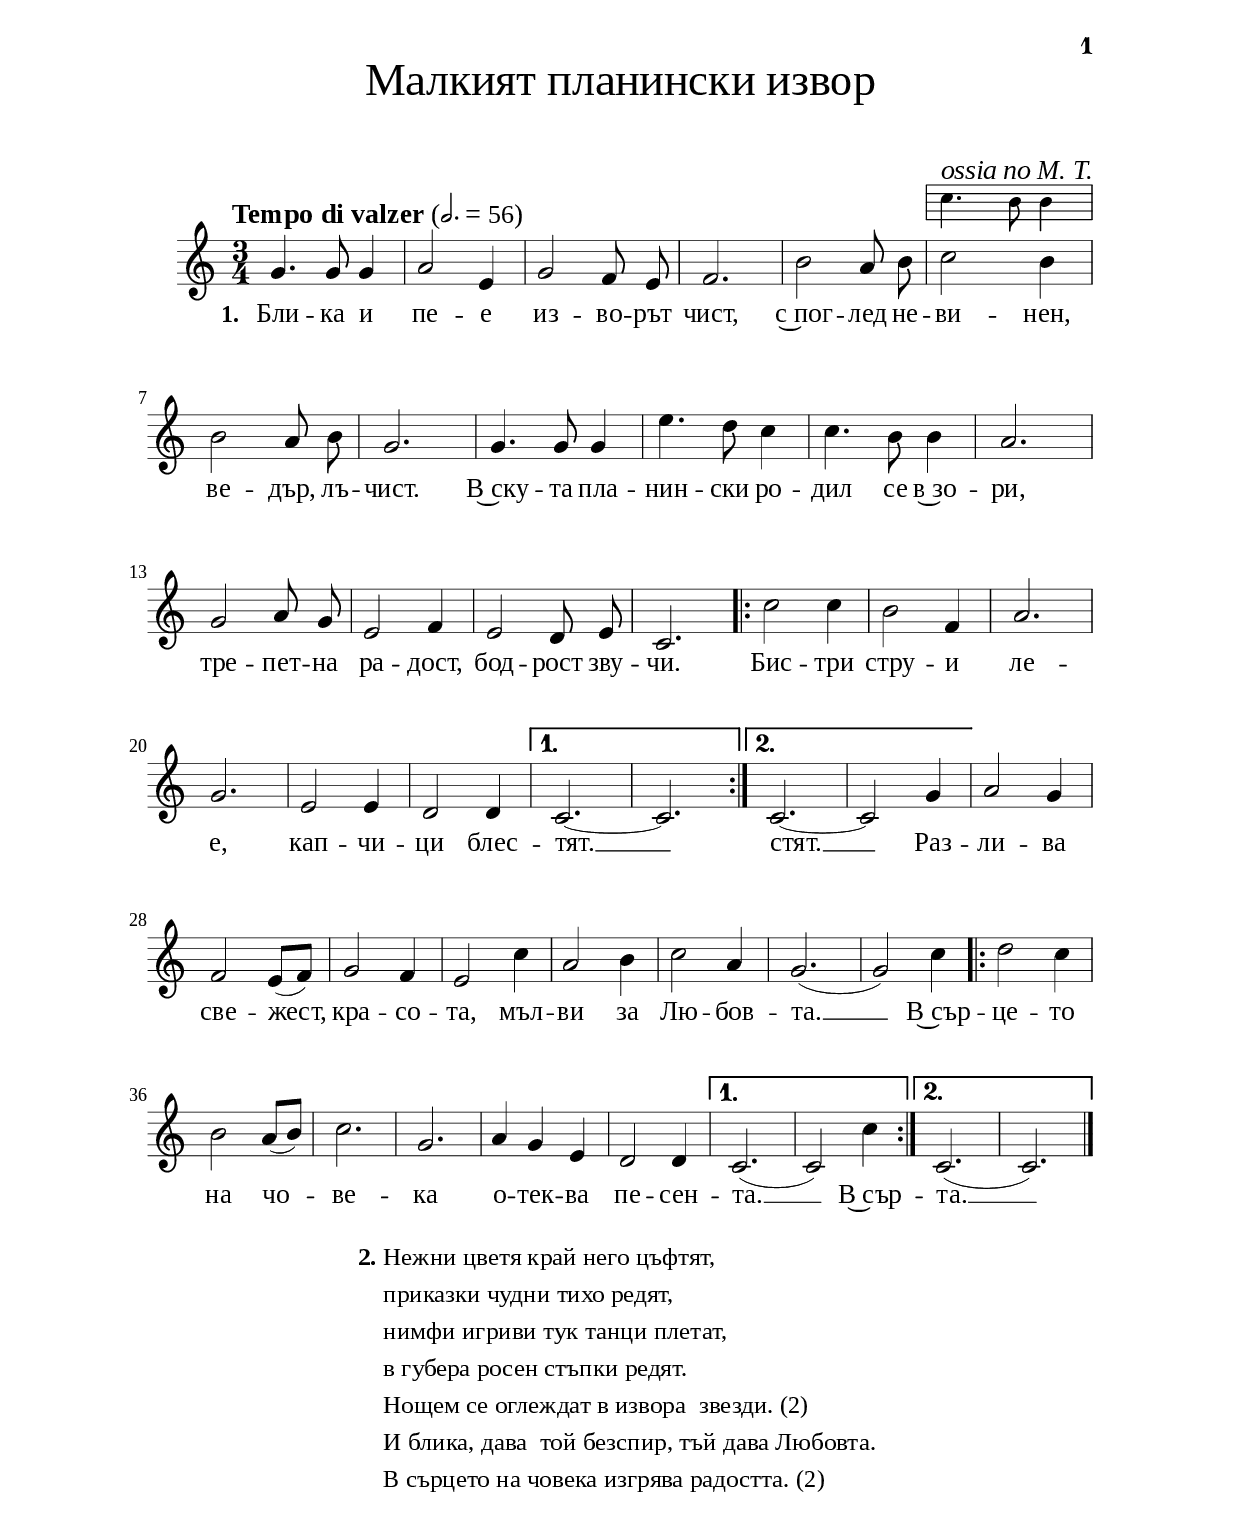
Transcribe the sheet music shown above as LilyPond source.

\version "2.24.4"

% include paper part and global functions
\include "include/globals.ily"

\bookpart {
  \label #'ref165
  \tocItem \markup "Малкият планински извор"
  \include "include/bookpart-paper.ily"
  \score {
    \include "include/score-layout.ily"

    \new Staff = main \relative  c'{
      \clef treble
      \key c \major
      \time 3/4
      \tempoFunc "Tempo di valzer" 2. "56"
      \autoBeamOff
      g'4. g8 g4 | % 2
      a2 e4 | % 3
      g2 f8 e8 | % 4
      f2. | % 5
      b2 a8  b8 | % 6
      <<
        { c2  b4 }

        \new Staff \with {
          \override VerticalAxisGroup.default-staff-staff-spacing =
          #'((basic-distance . 5.5)
             (padding . -10))
          \remove "Time_signature_engraver"
          alignAboveContext = #"main"
          fontSize = #-1.5
          \override StaffSymbol.staff-space = #(magstep -2)
          \override StaffSymbol.thickness = #(magstep -2)
          firstClef = ##f
        }
        {\autoBeamOff c4. ^\markup { \large \italic "ossia по М. Т." } b8 b4}
      >>
      \break | % 7
      b2 a8  b8 | % 8
      g2. | % 9
      g4. g8 g4 |
      e'4.  d8  c4 | % 11
      c4.  b8  b4 | % 12
      a2. \break | % 13
      g2 a8 g8 | % 14
      e2 f4 | % 15
      e2 d8 e8 | % 16
      c2. \repeat volta 2 {
        | % 17
        c'2  c4 | % 18
        b2 f4  | % 19
        a2. \break |
        g2. | % 21
        e2 e4 | % 22
        d2 d4
      }
      \alternative {
        {
          | % 23
          c2. ~ | % 24
          c2.
        }
        {
          | % 25
          c2. ~ | % 26
          c2 g'4
        }
      }
      a2 g4 \break | % 28
      f2 e8 ([ f8] ) | % 29
      g2 f4 |
      e2  c'4 | % 31
      a2  b4 | % 32
      c2 a4 | % 33
      g2. ( | % 34
      g2 )  c4
      \repeat volta 2 {
        | % 35
        d2  c4 \break | % 36
        b2 a8 [(  b8 )] | % 37
        c2. | % 38
        g2. | % 39
        a4 g4 e4 |
        d2 d4
      }

      \alternative {
        {
          | % 41
          c2. ( | % 42
          c2 )  c'4
        }
        {
          | % 43
          c,2. ( | % 44
          c2. )
        }
      }
      \bar "|."
    }

    \addlyrics {
      \set stanza = "1. " Бли -- ка и пе -- е из -- во --
      рът чист, с~пог -- лед не -- ви --
      нен, ве -- дър, лъ -- чист. В~ску --
      та пла -- нин -- ски ро -- дил се
      в~зо -- ри, тре -- пет -- на ра --
      дост, бод -- рост зву -- чи. Бис --
      три стру -- и ле -- е, кап -- чи --
      ци блес -- тят. __   стят. __   Раз --
      ли -- ва све -- жест,  кра -- со
      -- та, мъл -- ви за Лю -- бов -- та. __
      В~сър -- це -- то на чо -- ве
      -- ка о -- тек -- ва пе -- сен -- та. __
      В~сър -- та. __

    }

    \header {
      title = \titleFunc #'ref_desc_17 "Малкият планински извор" "Malkijat planinski izvor"
    }

    \midi{}

  } % score
  %\markup \dc-two "D.C." "con repitione"


  \markup \abs-fontsize #12 \override #`(baseline-skip . ,bgCoupletBaselineSkip) {
    \fill-line {
      \column {
        \line {
          \bold "2."
          \column {
            "Нежни цветя край него цъфтят, "
            "приказки чудни тихо редят,  "
            "нимфи игриви тук танци плетат, "
            "в губера росен стъпки редят. "
            "Нощем се оглеждат в извора  звезди. (2)"
            "И блика, дава  той безспир, тъй дава Любовта. "
            "В сърцето на човека изгрява радостта. (2)"

          }
        }

      }
    }
  }





} % bookpart

% Più mosso
%
